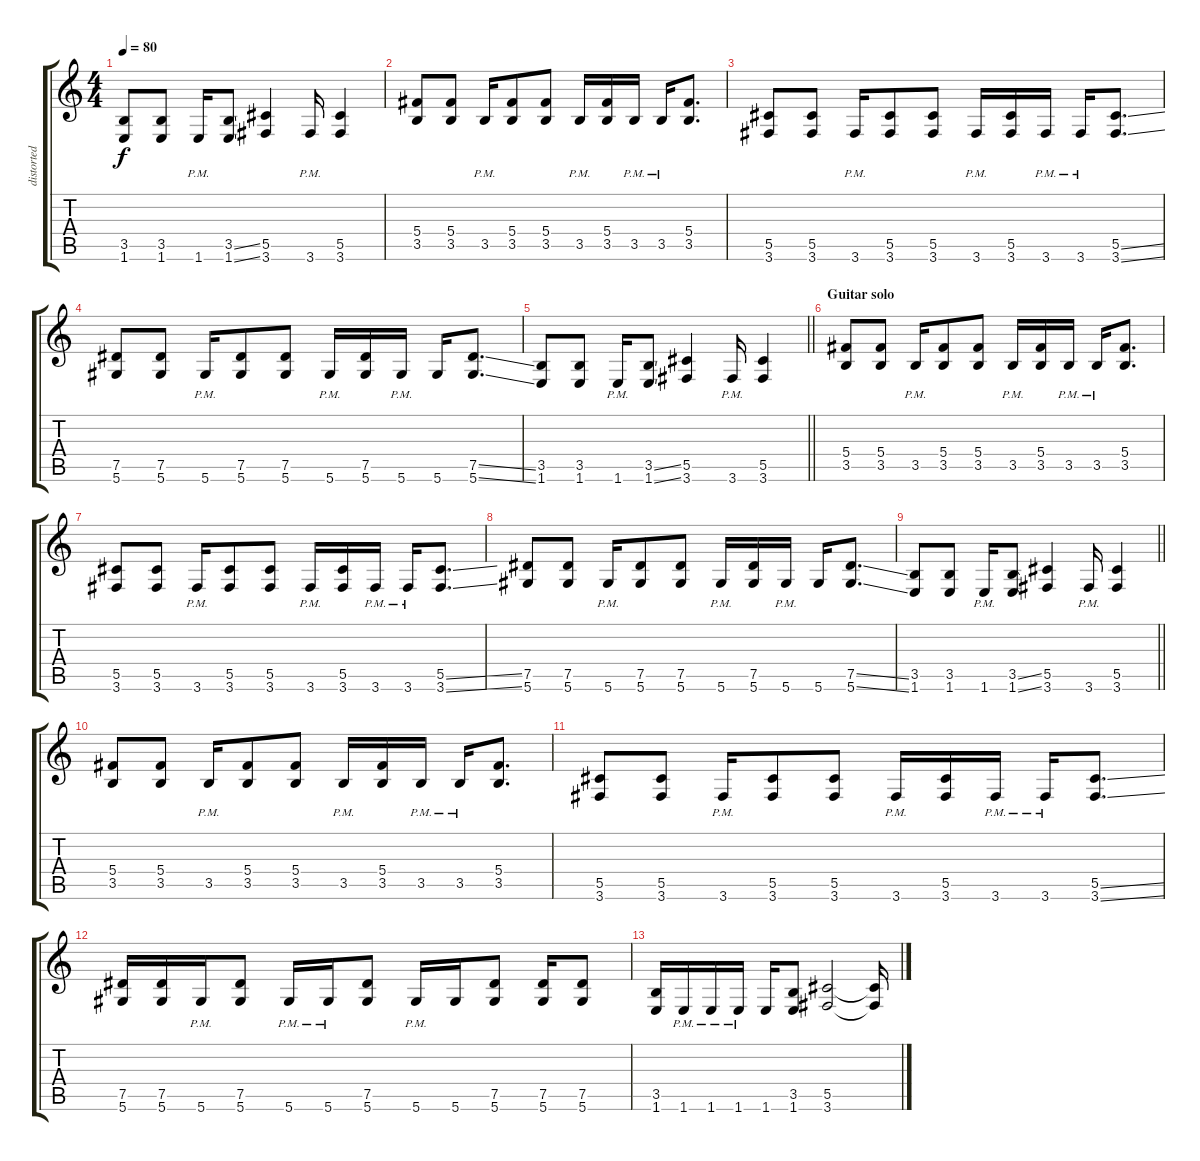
\track ("distorted rythm" "distorted ") {instrument distortionguitar}
\staff {score tabs}
\tuning (Eb4 Bb3 Gb3 Db3 Ab2 Eb2) {hide}
\ts (4 4)
\tempo 80
\clef g2
\ks c
(3.5 1.6).8{dy f} (3.5 1.6).8 1.6{pm}.16 (3.5{ss} 1.6{ss}).8 (5.5 3.6).4 3.6{pm}.16 (5.5 3.6).4 |
(5.4 3.5).8 (5.4 3.5).8 3.5{pm}.16 (5.4 3.5).8 (5.4 3.5).8 3.5{pm}.16 (5.4 3.5).16 3.5{pm}.16 3.5{pm}.16 (5.4 3.5).8{d} |
(5.5 3.6).8 (5.5 3.6).8 3.6{pm}.16 (5.5 3.6).8 (5.5 3.6).8 3.6{pm}.16 (5.5 3.6).16 3.6{pm}.16 3.6{pm}.16 (5.5{ss} 3.6{ss}).8{d} |
(7.5 5.6).8 (7.5 5.6).8 5.6{pm}.16 (7.5 5.6).8 (7.5 5.6).8 5.6{pm}.16 (7.5 5.6).16 5.6{pm}.16 5.6.16 (7.5{ss} 5.6{ss}).8{d} |
\barLineRight lightlight
(3.5 1.6).8 (3.5 1.6).8 1.6{pm}.16 (3.5{ss} 1.6{ss}).8 (5.5 3.6).4 3.6{pm}.16 (5.5 3.6).4 |
\section ("" "Guitar solo")
(5.4 3.5).8 (5.4 3.5).8 3.5{pm}.16 (5.4 3.5).8 (5.4 3.5).8 3.5{pm}.16 (5.4 3.5).16 3.5{pm}.16 3.5{pm}.16 (5.4 3.5).8{d} |
(5.5 3.6).8 (5.5 3.6).8 3.6{pm}.16 (5.5 3.6).8 (5.5 3.6).8 3.6{pm}.16 (5.5 3.6).16 3.6{pm}.16 3.6{pm}.16 (5.5{ss} 3.6{ss}).8{d} |
(7.5 5.6).8 (7.5 5.6).8 5.6{pm}.16 (7.5 5.6).8 (7.5 5.6).8 5.6{pm}.16 (7.5 5.6).16 5.6{pm}.16 5.6.16 (7.5{ss} 5.6{ss}).8{d} |
\barLineRight lightlight
(3.5 1.6).8 (3.5 1.6).8 1.6{pm}.16 (3.5{ss} 1.6{ss}).8 (5.5 3.6).4 3.6{pm}.16 (5.5 3.6).4 |
(5.4 3.5).8 (5.4 3.5).8 3.5{pm}.16 (5.4 3.5).8 (5.4 3.5).8 3.5{pm}.16 (5.4 3.5).16 3.5{pm}.16 3.5{pm}.16 (5.4 3.5).8{d} |
(5.5 3.6).8 (5.5 3.6).8 3.6{pm}.16 (5.5 3.6).8 (5.5 3.6).8 3.6{pm}.16 (5.5 3.6).16 3.6{pm}.16 3.6{pm}.16 (5.5{ss} 3.6{ss}).8{d} |
(7.5 5.6).16 (7.5 5.6).16 5.6{pm}.16 (7.5 5.6).8 5.6{pm}.16 5.6{pm}.16 (7.5 5.6).8 5.6{pm}.16 5.6.16 (7.5 5.6).8 (7.5 5.6).16 (7.5 5.6).8 |
(3.5 1.6).16 1.6{pm}.16 1.6{pm}.16 1.6{pm}.16 1.6.16 (3.5 1.6).8 (5.5 3.6).2 (5.5{t} 3.6{t}).16
